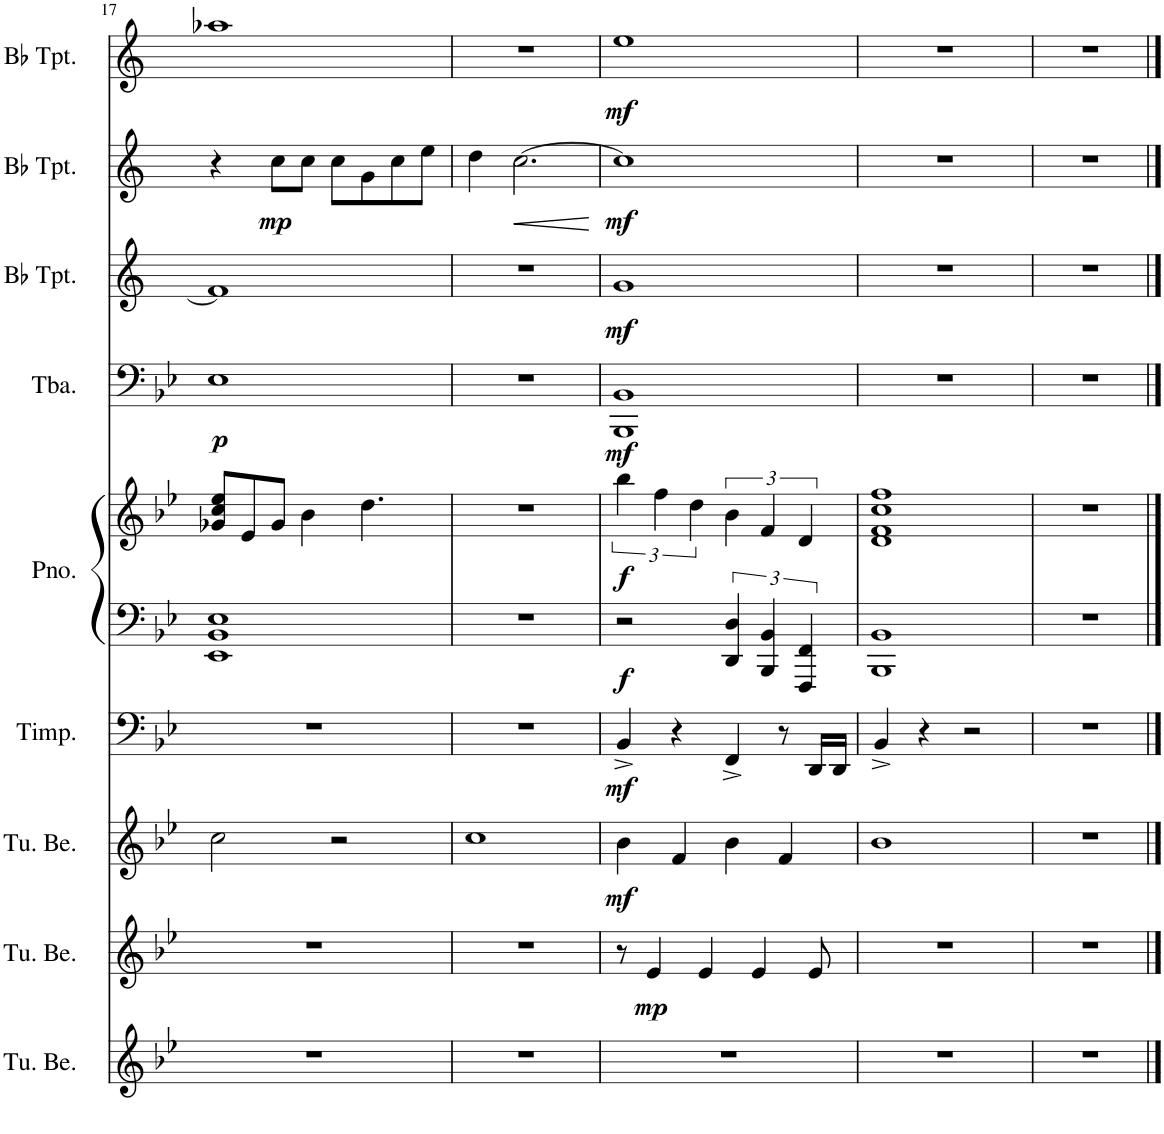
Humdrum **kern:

**kern	**kern	**dynam	**kern	**dynam	**kern	**dynam	**kern	**kern	**dynam	**kern	**dynam	**kern	**dynam	**kern	**dynam	**kern	**dynam
*part9	*part8	*part8	*part7	*part7	*part6	*part6	*part5	*part5	*part5	*part4	*part4	*part3	*part3	*part2	*part2	*part1	*part1
*staff10	*staff9	*staff9	*staff8	*staff8	*staff7	*staff7	*staff6	*staff5	*staff5/6	*staff4	*staff4	*staff3	*staff3	*staff2	*staff2	*staff1	*staff1
*I"Tubular Bells	*I"Tubular Bells	*	*I"Tubular Bells	*	*I"Timpani	*	*I"Piano	*	*	*I"Tuba	*	*I"Bb Trumpet	*	*I"Bb Trumpet	*	*I"Bb Trumpet	*
*I'Tu. Be.	*I'Tu. Be.	*	*I'Tu. Be.	*	*I'Timp.	*	*I'Pno.	*	*	*I'Tba.	*	*I'Bb Tpt.	*	*I'Bb Tpt.	*	*I'Bb Tpt.	*
!!LO:PB:g=z
*clefG2	*clefG2	*	*clefG2	*	*clefF4	*	*clefF4	*clefG2	*	*clefF4	*	*clefG2	*	*clefG2	*	*clefG2	*
*	*	*	*	*	*	*	*	*	*	*	*	*Trd1c2	*	*Trd1c2	*	*Trd1c2	*
*k[b-e-]	*k[b-e-]	*	*k[b-e-]	*	*k[b-e-]	*	*k[b-e-]	*k[b-e-]	*	*k[b-e-]	*	*k[]	*	*k[]	*	*k[]	*
*M4/4	*M4/4	*	*M4/4	*	*M4/4	*	*M4/4	*M4/4	*	*M4/4	*	*M4/4	*	*M4/4	*	*M4/4	*
=17	=17	=17	=17	=17	=17	=17	=17	=17	=17	=17	=17	=17	=17	=17	=17	=17	=17
!	!	!	!	!	!	!	!	!	!	!	!LO:DY:b	!	!	!	!	!	!
1r	1r	.	2cc\	.	1r	.	1EE- 1BB- 1E-	8g-X/ 8cc/ 8ee-/L	.	1E-	p	1f]	.	4r	.	1aa-X	.
.	.	.	.	.	.	.	.	8e-/	.	.	.	.	.	.	.	.	.
!	!	!	!	!	!	!	!	!	!	!	!	!	!	!	!LO:DY:b	!	!
.	.	.	.	.	.	.	.	8g-/J	.	.	.	.	.	8cc\L	mp	.	.
.	.	.	.	.	.	.	.	4b-\	.	.	.	.	.	8cc\J	.	.	.
.	.	.	2r	.	.	.	.	.	.	.	.	.	.	8cc\L	.	.	.
.	.	.	.	.	.	.	.	4.dd\	.	.	.	.	.	8g\	.	.	.
.	.	.	.	.	.	.	.	.	.	.	.	.	.	8cc\	.	.	.
.	.	.	.	.	.	.	.	.	.	.	.	.	.	8ee\J	.	.	.
=18	=18	=18	=18	=18	=18	=18	=18	=18	=18	=18	=18	=18	=18	=18	=18	=18	=18
1r	1r	.	1cc	.	1r	.	1r	1r	.	1r	.	1r	.	4dd\	.	1r	.
!	!	!	!	!	!	!	!	!	!	!	!	!	!	!	!LO:HP:b	!	!
.	.	.	.	.	.	.	.	.	.	.	.	.	.	[2.cc\	<	.	.
.	.	.	.	.	.	.	.	.	.	.	.	.	.	.	[	.	.
=19	=19	=19	=19	=19	=19	=19	=19	=19	=19	=19	=19	=19	=19	=19	=19	=19	=19
!	!	!	!	!LO:DY:b	!	!LO:DY:b	!	!	!LO:DY:b=2	!	!	!	!	!	!	!	!
!	!	!	!	!	!	!	!	!	!LO:DY:n=1:b	!	!LO:DY:b	!	!LO:DY:b	!	!LO:DY:b	!	!LO:DY:b
1r	8r	.	4b-\	mf	4BB-^/	mf	2r	6bb-\	f f	1BBB- 1BB-	mf	1g	mf	1cc]	mf	1ee	mf
!	!	!LO:DY:b	!	!	!	!	!	!	!	!	!	!	!	!	!	!	!
.	4e-/	mp	.	.	.	.	.	.	.	.	.	.	.	.	.	.	.
.	.	.	.	.	.	.	.	6ff\	.	.	.	.	.	.	.	.	.
.	.	.	4f/	.	4r	.	.	.	.	.	.	.	.	.	.	.	.
.	.	.	.	.	.	.	.	6dd\	.	.	.	.	.	.	.	.	.
.	4e-/	.	.	.	.	.	.	.	.	.	.	.	.	.	.	.	.
.	.	.	4b-\	.	4FF^/	.	6DD/ 6D/	6b-\	.	.	.	.	.	.	.	.	.
.	4e-/	.	.	.	.	.	.	.	.	.	.	.	.	.	.	.	.
.	.	.	.	.	.	.	6BBB-/ 6BB-/	6f/	.	.	.	.	.	.	.	.	.
.	.	.	4f/	.	8r	.	.	.	.	.	.	.	.	.	.	.	.
.	.	.	.	.	.	.	6FFF/ 6FF/	6d/	.	.	.	.	.	.	.	.	.
.	8e-/	.	.	.	16DD/LL	.	.	.	.	.	.	.	.	.	.	.	.
.	.	.	.	.	16DD/JJ	.	.	.	.	.	.	.	.	.	.	.	.
=20	=20	=20	=20	=20	=20	=20	=20	=20	=20	=20	=20	=20	=20	=20	=20	=20	=20
1r	1r	.	1b-	.	4BB-^/	.	1BBB- 1BB-	1d 1f 1cc 1ff	.	1r	.	1r	.	1r	.	1r	.
.	.	.	.	.	4r	.	.	.	.	.	.	.	.	.	.	.	.
.	.	.	.	.	2r	.	.	.	.	.	.	.	.	.	.	.	.
=21	=21	=21	=21	=21	=21	=21	=21	=21	=21	=21	=21	=21	=21	=21	=21	=21	=21
1r	1r	.	1r	.	1r	.	1r	1r	.	1r	.	1r	.	1r	.	1r	.
==	==	==	==	==	==	==	==	==	==	==	==	==	==	==	==	==	==
*-	*-	*-	*-	*-	*-	*-	*-	*-	*-	*-	*-	*-	*-	*-	*-	*-	*-
